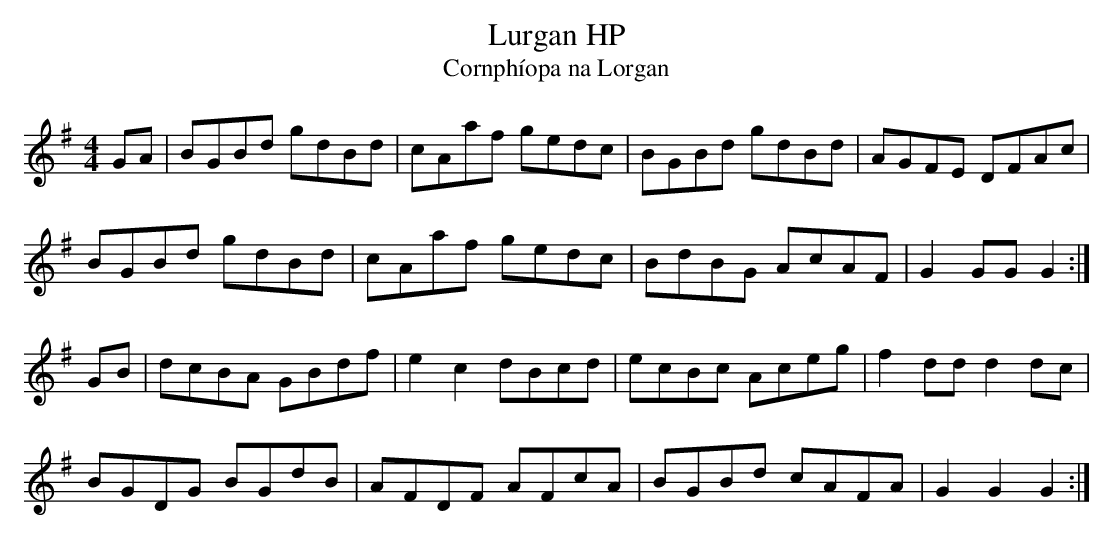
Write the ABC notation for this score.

X:1
T: Lurgan HP
T: Cornph\'iopa na Lorgan
L: 1/8
M: 4/4
K: G
GA|BGBd gdBd|cAaf gedc|BGBd gdBd|AGFE DFAc|
BGBd gdBd|cAaf gedc|BdBG AcAF|G2 GG G2 :|
GB|dcBA GBdf|e2 c2 dBcd|ecBc Aceg|f2 dd d2 dc|
BGDG BGdB|AFDF AFcA|BGBd cAFA|G2 G2 G2 :|
